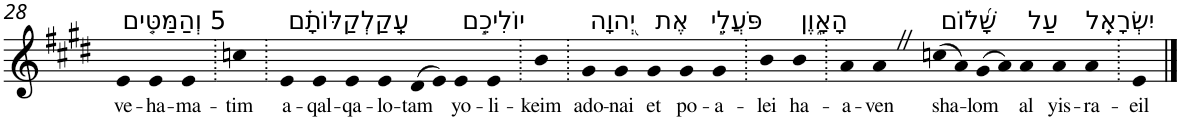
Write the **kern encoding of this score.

**kern	**text
*part1	*part1
*staff1	*staff1
*I"Piano	*
*I'Pno	*
!!LO:PB:g=z
*clefG2	*
*k[f#c#g#d#]	*
*E:	*
=28	=28
!LO:TX:a:t=5 וְהַמַּטִּ֤ים	!
!	!LO:LY:b
4e	ve-
!	!LO:LY:b
4e	-ha-
!	!LO:LY:b
4e	-ma-
=29.	=29.
!	!LO:LY:b
4ccn	-tim
=30.	=30.
!LO:TX:a:t=עַֽקַלְקַלּוֹתָ֗ם	!
!	!LO:LY:b
4e	a-
!	!LO:LY:b
4e	-qal-
!	!LO:LY:b
4e	-qa-
!	!LO:LY:b
4e	-lo-
!	!LO:LY:b
(>8d#	-tam
8e)	.
!LO:TX:a:t=יוֹלִיכֵ֣ם	!
!	!LO:LY:b
4e	yo-
!	!LO:LY:b
4e	-li-
=31.	=31.
!	!LO:LY:b
4b	-keim
=32.	=32.
!LO:TX:a:t=יְ֭הוָה	!
!	!LO:LY:b
4g#	ado-
!	!LO:LY:b
4g#	-nai
!LO:TX:a:t=אֶת	!
!	!LO:LY:b
4g#	et
!LO:TX:a:t=פֹּעֲלֵ֣י	!
!	!LO:LY:b
4g#	po-
!	!LO:LY:b
4g#	-a-
=33.	=33.
!	!LO:LY:b
4b	-lei
!LO:TX:a:t=הָאָ֑וֶן	!
!	!LO:LY:b
4b	ha-
=34.	=34.
!	!LO:LY:b
4a	-a-
!	!LO:LY:b
4aZ	-ven
!LO:TX:a:t=שָׁ֝ל֗וֹם	!
!	!LO:LY:b
(>8ccn	sha-
8a)	.
!	!LO:LY:b
(>8g#	-lom
8a)	.
!LO:TX:a:t=עַל	!
!	!LO:LY:b
4a	al
!LO:TX:a:t=יִשְׂרָאֵֽל	!
!	!LO:LY:b
4a	yis-
!	!LO:LY:b
4a	-ra-
=35.	=35.
!	!LO:LY:b
4e	-eil
==	==
*-	*-
